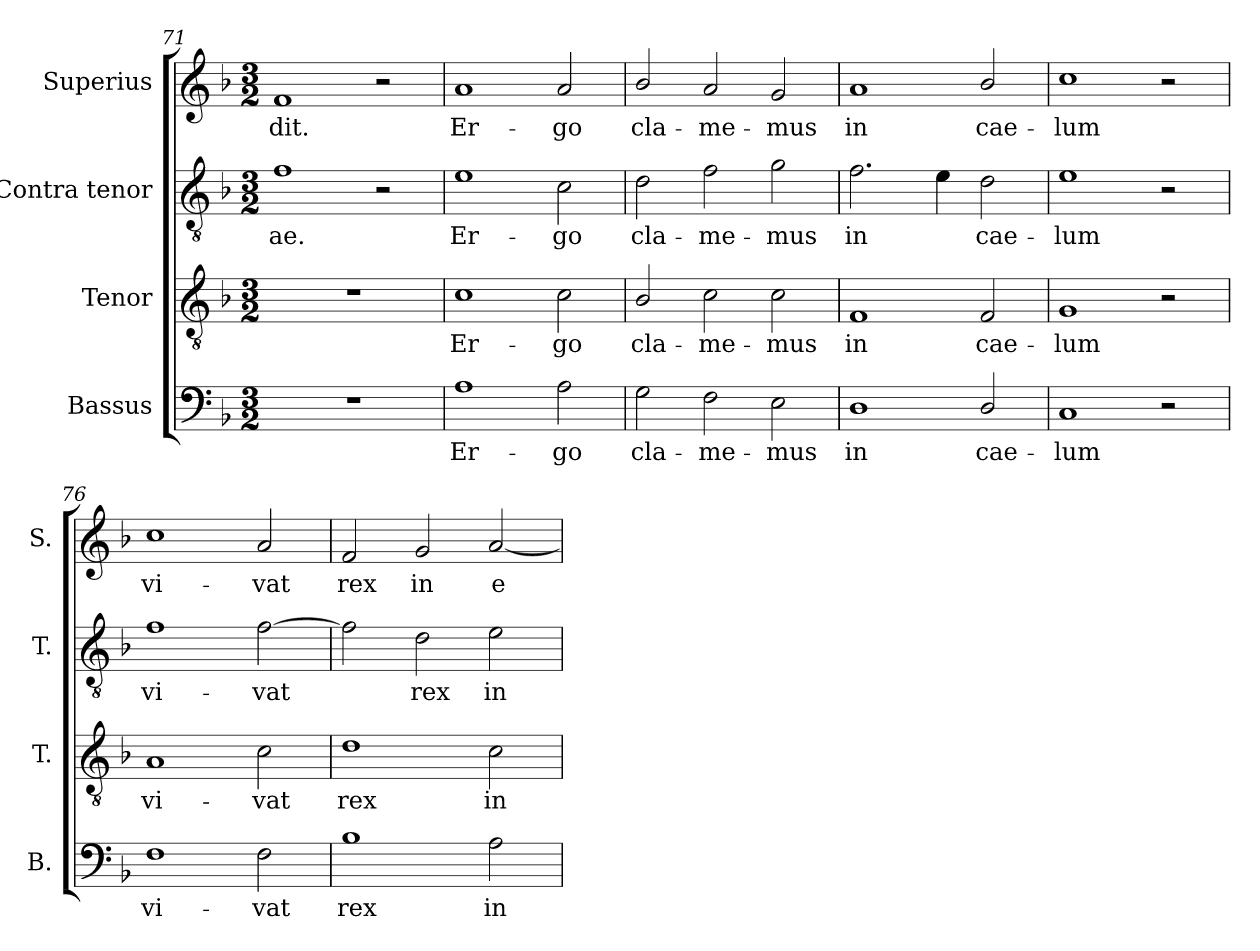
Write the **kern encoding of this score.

**kern	**text	**kern	**text	**kern	**text	**kern	**text
*part4	*part4	*part3	*part3	*part2	*part2	*part1	*part1
*staff4	*staff4	*staff3	*staff3	*staff2	*staff2	*staff1	*staff1
*I"Bassus	*	*I"Tenor	*	*I"Contra tenor	*	*I"Superius	*
*I'B.	*	*I'T.	*	*I'T.	*	*I'S.	*
!!LO:PB:g=z
*clefF4	*	*clefGv2	*	*clefGv2	*	*clefG2	*
*	*	*ITrd7c12	*	*ITrd7c12	*	*	*
*k[b-]	*	*k[b-]	*	*k[b-]	*	*k[b-]	*
*F:	*	*F:	*	*F:	*	*F:	*
*M3/2	*	*M3/2	*	*M3/2	*	*M3/2	*
=71	=71	=71	=71	=71	=71	=71	=71
!LO:N:vis=1	!	!LO:N:vis=1	!	!	!	!	!
!	!	!	!	!	!LO:LY:b:color=#000000	!	!
!	!	!	!	!	!	!	!LO:LY:b:color=#000000
1.r	.	1.r	.	1Fi	-ae.	1fi	-dit.
.	.	.	.	2r	.	2r	.
=72	=72	=72	=72	=72	=72	=72	=72
!	!LO:LY:b:color=#000000	!	!	!	!	!	!
!	!	!	!LO:LY:b:color=#000000	!	!	!	!
!	!	!	!	!	!LO:LY:b:color=#000000	!	!
!	!	!	!	!	!	!	!LO:LY:b:color=#000000
1Ai	Er-	1Ci	Er-	1Ei	Er-	1ai	Er-
!	!LO:LY:b:color=#000000	!	!	!	!	!	!
!	!	!	!LO:LY:b:color=#000000	!	!	!	!
!	!	!	!	!	!LO:LY:b:color=#000000	!	!
!	!	!	!	!	!	!	!LO:LY:b:color=#000000
2Ai\	-go	2Ci\	-go	2Ci\	-go	2ai/	-go
=73	=73	=73	=73	=73	=73	=73	=73
!	!LO:LY:b:color=#000000	!	!	!	!	!	!
!	!	!	!LO:LY:b:color=#000000	!	!	!	!
!	!	!	!	!	!LO:LY:b:color=#000000	!	!
!	!	!	!	!	!	!	!LO:LY:b:color=#000000
2Gi\	cla-	2BB-i/	cla-	2Di\	cla-	2b-i/	cla-
!	!LO:LY:b:color=#000000	!	!	!	!	!	!
!	!	!	!LO:LY:b:color=#000000	!	!	!	!
!	!	!	!	!	!LO:LY:b:color=#000000	!	!
!	!	!	!	!	!	!	!LO:LY:b:color=#000000
2Fi\	-me-	2Ci\	-me-	2Fi\	-me-	2ai/	-me-
!	!LO:LY:b:color=#000000	!	!	!	!	!	!
!	!	!	!LO:LY:b:color=#000000	!	!	!	!
!	!	!	!	!	!LO:LY:b:color=#000000	!	!
!	!	!	!	!	!	!	!LO:LY:b:color=#000000
2Ei\	-mus	2Ci\	-mus	2Gi\	-mus	2gi/	-mus
=74	=74	=74	=74	=74	=74	=74	=74
!	!LO:LY:b:color=#000000	!	!	!	!	!	!
!	!	!	!LO:LY:b:color=#000000	!	!	!	!
!	!	!	!	!	!LO:LY:b:color=#000000	!	!
!	!	!	!	!	!	!	!LO:LY:b:color=#000000
1Di	in	1FFi	in	2.Fi\	in	1ai	in
.	.	.	.	4Ei\	.	.	.
!	!LO:LY:b:color=#000000	!	!	!	!	!	!
!	!	!	!LO:LY:b:color=#000000	!	!	!	!
!	!	!	!	!	!LO:LY:b:color=#000000	!	!
!	!	!	!	!	!	!	!LO:LY:b:color=#000000
2Di/	cae-	2FFi/	cae-	2Di\	cae-	2b-i/	cae-
=75	=75	=75	=75	=75	=75	=75	=75
!	!LO:LY:b:color=#000000	!	!	!	!	!	!
!	!	!	!LO:LY:b:color=#000000	!	!	!	!
!	!	!	!	!	!LO:LY:b:color=#000000	!	!
!	!	!	!	!	!	!	!LO:LY:b:color=#000000
1Ci	-lum	1GGi	-lum	1Ei	-lum	1cci	-lum
2r	.	2r	.	2r	.	2r	.
=76	=76	=76	=76	=76	=76	=76	=76
!	!LO:LY:b:color=#000000	!	!	!	!	!	!
!	!	!	!LO:LY:b:color=#000000	!	!	!	!
!	!	!	!	!	!LO:LY:b:color=#000000	!	!
!	!	!	!	!	!	!	!LO:LY:b:color=#000000
1Fi	vi-	1AAi	vi-	1Fi	vi-	1cci	vi-
!	!LO:LY:b:color=#000000	!	!	!	!	!	!
!	!	!	!LO:LY:b:color=#000000	!	!	!	!
!	!	!	!	!	!LO:LY:b:color=#000000	!	!
!	!	!	!	!	!	!	!LO:LY:b:color=#000000
2Fi\	-vat	2Ci\	-vat	[2Fi\	-vat	2ai/	-vat
=77	=77	=77	=77	=77	=77	=77	=77
!	!LO:LY:b:color=#000000	!	!	!	!	!	!
!	!	!	!LO:LY:b:color=#000000	!	!	!	!
!	!	!	!	!	!	!	!LO:LY:b:color=#000000
1B-i	rex	1Di	rex	2Fi\]	.	2fi/	rex
!	!	!	!	!	!LO:LY:b:color=#000000	!	!
!	!	!	!	!	!	!	!LO:LY:b:color=#000000
.	.	.	.	2Di\	rex	2gi/	in
!	!LO:LY:b:color=#000000	!	!	!	!	!	!
!	!	!	!LO:LY:b:color=#000000	!	!	!	!
!	!	!	!	!	!LO:LY:b:color=#000000	!	!
!	!	!	!	!	!	!	!LO:LY:b:color=#000000
2Ai\	in	2Ci\	in	2Ei\	in	[2ai/	e-
=	=	=	=	=	=	=	=
*-	*-	*-	*-	*-	*-	*-	*-
